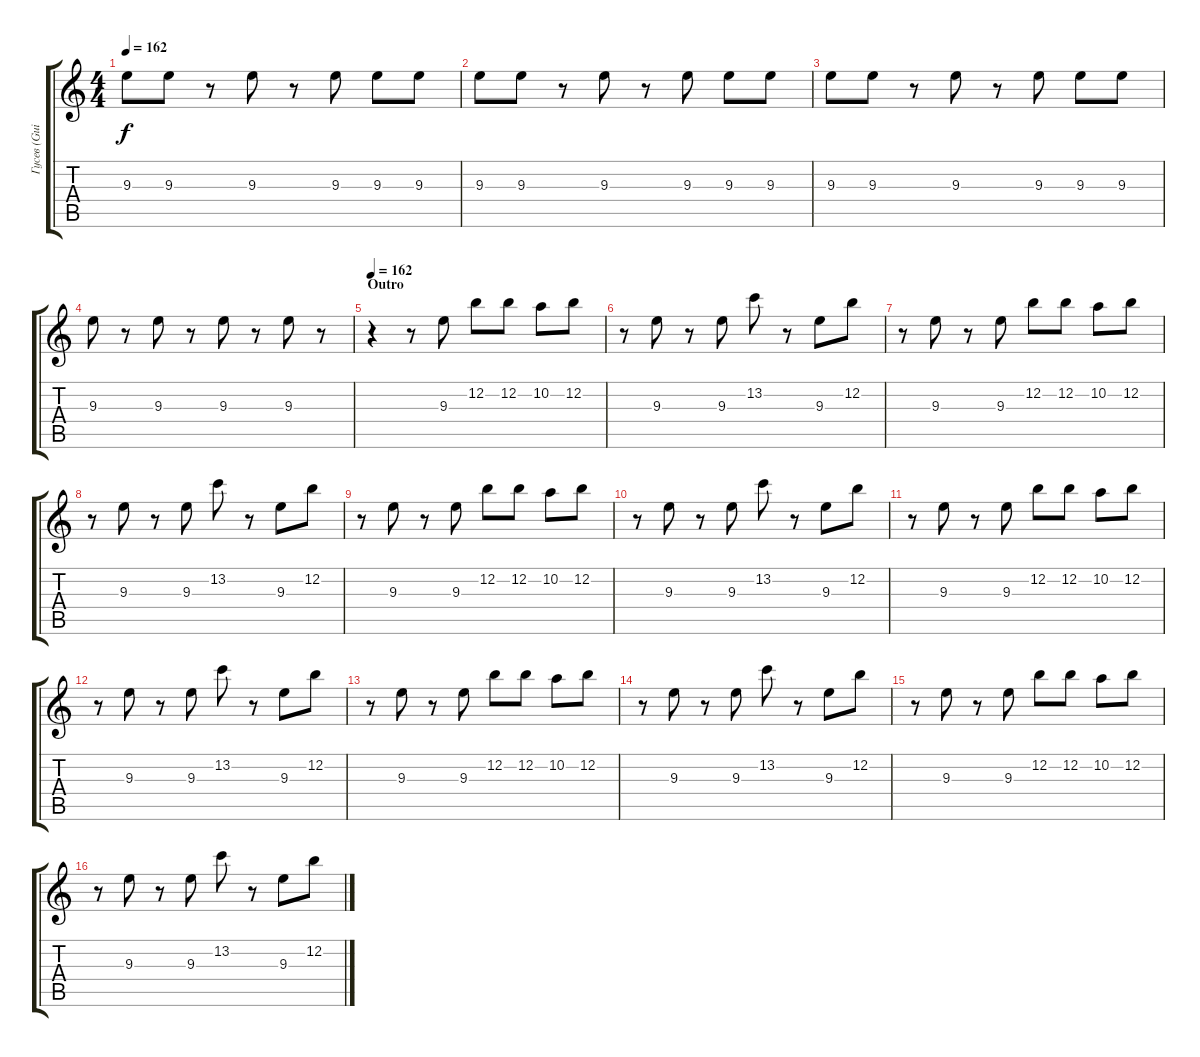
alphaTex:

\track ("Гусев (Guitar 2)" "Гусев (Gui") {instrument acousticguitarnylon}
\staff {score tabs}
\tuning (E4 B3 G3 D3 A2 E2) {hide}
\ts (4 4)
\tempo 162
\clef g2
\ks c
9.3.8{dy f} 9.3.8 r.8 9.3.8 r.8 9.3.8 9.3.8 9.3.8 |
9.3.8 9.3.8 r.8 9.3.8 r.8 9.3.8 9.3.8 9.3.8 |
9.3.8 9.3.8 r.8 9.3.8 r.8 9.3.8 9.3.8 9.3.8 |
9.3.8 r.8 9.3.8 r.8 9.3.8 r.8 9.3.8 r.8 |
\section ("" "Outro")
\tempo 162
r.4 r.8 9.3.8 12.2.8 12.2.8 10.2.8 12.2.8 |
r.8 9.3.8 r.8 9.3.8 13.2.8 r.8 9.3.8 12.2.8 |
r.8 9.3.8 r.8 9.3.8 12.2.8 12.2.8 10.2.8 12.2.8 |
r.8 9.3.8 r.8 9.3.8 13.2.8 r.8 9.3.8 12.2.8 |
r.8 9.3.8 r.8 9.3.8 12.2.8 12.2.8 10.2.8 12.2.8 |
r.8 9.3.8 r.8 9.3.8 13.2.8 r.8 9.3.8 12.2.8 |
r.8 9.3.8 r.8 9.3.8 12.2.8 12.2.8 10.2.8 12.2.8 |
r.8 9.3.8 r.8 9.3.8 13.2.8 r.8 9.3.8 12.2.8 |
r.8 9.3.8 r.8 9.3.8 12.2.8 12.2.8 10.2.8 12.2.8 |
r.8 9.3.8 r.8 9.3.8 13.2.8 r.8 9.3.8 12.2.8 |
r.8 9.3.8 r.8 9.3.8 12.2.8 12.2.8 10.2.8 12.2.8 |
r.8 9.3.8 r.8 9.3.8 13.2.8 r.8 9.3.8 12.2.8
